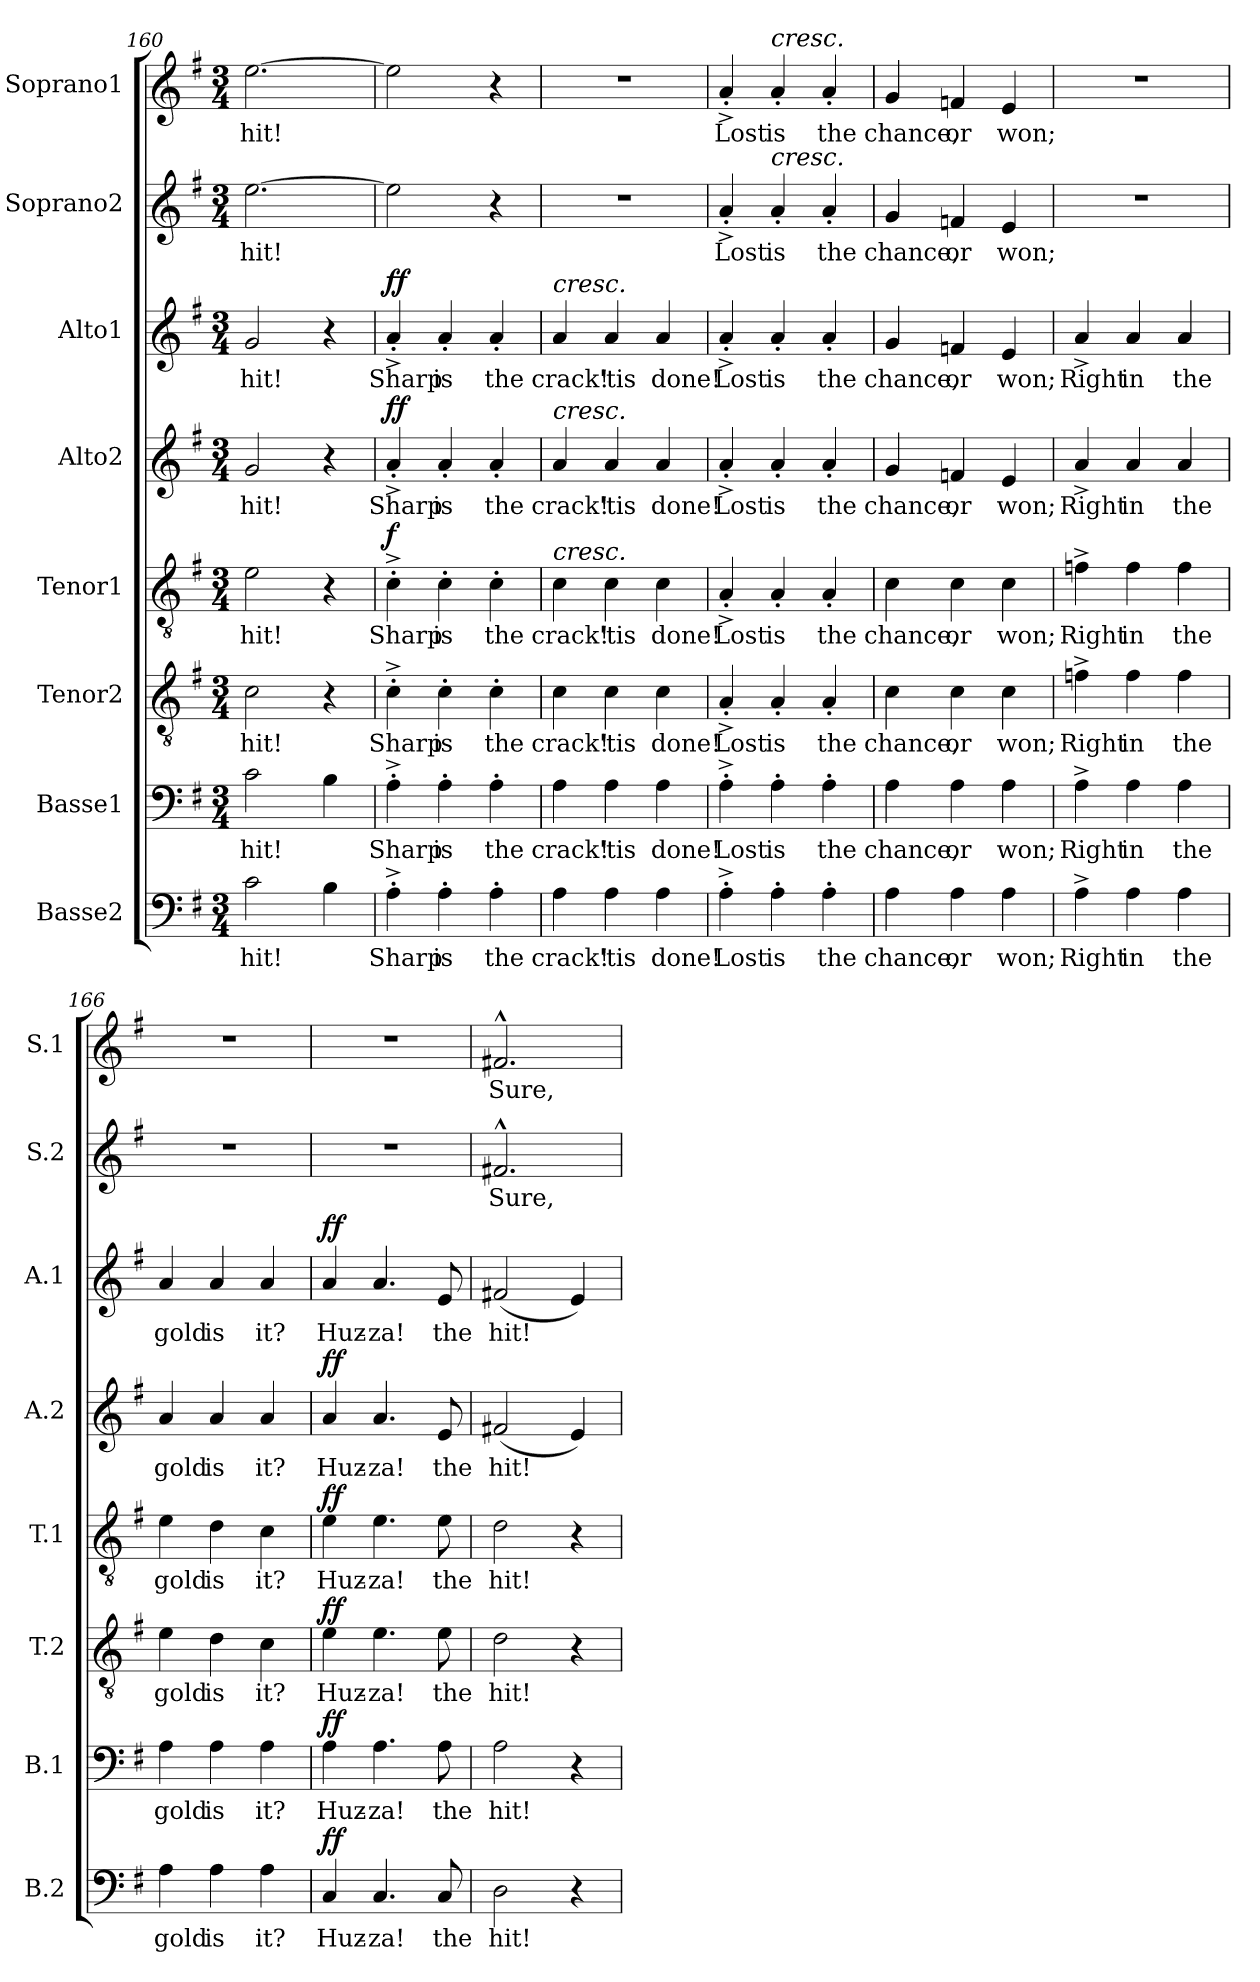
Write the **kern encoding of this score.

**kern	**text	**dynam	**kern	**text	**dynam	**kern	**text	**dynam	**kern	**text	**dynam	**kern	**text	**dynam	**kern	**text	**dynam	**kern	**text	**kern	**text
*part8	*part8	*part8	*part7	*part7	*part7	*part6	*part6	*part6	*part5	*part5	*part5	*part4	*part4	*part4	*part3	*part3	*part3	*part2	*part2	*part1	*part1
*staff8	*staff8	*staff8	*staff7	*staff7	*staff7	*staff6	*staff6	*staff6	*staff5	*staff5	*staff5	*staff4	*staff4	*staff4	*staff3	*staff3	*staff3	*staff2	*staff2	*staff1	*staff1
*I"Basse2	*	*	*I"Basse1	*	*	*I"Tenor2	*	*	*I"Tenor1	*	*	*I"Alto2	*	*	*I"Alto1	*	*	*I"Soprano2	*	*I"Soprano1	*
*I'B.2	*	*	*I'B.1	*	*	*I'T.2	*	*	*I'T.1	*	*	*I'A.2	*	*	*I'A.1	*	*	*I'S.2	*	*I'S.1	*
*clefF4	*	*	*clefF4	*	*	*clefGv2	*	*	*clefGv2	*	*	*clefG2	*	*	*clefG2	*	*	*clefG2	*	*clefG2	*
*k[f#]	*	*	*k[f#]	*	*	*k[f#]	*	*	*k[f#]	*	*	*k[f#]	*	*	*k[f#]	*	*	*k[f#]	*	*k[f#]	*
*M3/4	*	*	*M3/4	*	*	*M3/4	*	*	*M3/4	*	*	*M3/4	*	*	*M3/4	*	*	*M3/4	*	*M3/4	*
=160	=160	=160	=160	=160	=160	=160	=160	=160	=160	=160	=160	=160	=160	=160	=160	=160	=160	=160	=160	=160	=160
!	!LO:LY:b	!	!	!LO:LY:b	!	!	!LO:LY:b	!	!	!LO:LY:b	!	!	!LO:LY:b	!	!	!LO:LY:b	!	!	!LO:LY:b	!	!LO:LY:b
2c\	hit!	.	2c\	hit!	.	2c\	hit!	.	2e\	hit!	.	2g/	hit!	.	2g/	hit!	.	[2.ee\	hit!	[2.ee\	hit!
4B\	.	.	4B\	.	.	4r	.	.	4r	.	.	4r	.	.	4r	.	.	.	.	.	.
=161	=161	=161	=161	=161	=161	=161	=161	=161	=161	=161	=161	=161	=161	=161	=161	=161	=161	=161	=161	=161	=161
!	!LO:LY:b	!	!	!LO:LY:b	!	!	!LO:LY:b	!	!	!LO:LY:b	!LO:DY:a	!	!LO:LY:b	!LO:DY:a	!	!LO:LY:b	!LO:DY:a	!	!	!	!
4A'^\	Sharp	.	4A'^\	Sharp	.	4c'^\	Sharp	.	4c'^\	Sharp	f	4a'^/	Sharp	ff	4a'^/	Sharp	ff	2ee\]	.	2ee\]	.
!	!LO:LY:b	!	!	!LO:LY:b	!	!	!LO:LY:b	!	!	!LO:LY:b	!	!	!LO:LY:b	!	!	!LO:LY:b	!	!	!	!	!
4A'\	is	.	4A'\	is	.	4c'\	is	.	4c'\	is	.	4a'/	is	.	4a'/	is	.	.	.	.	.
!	!LO:LY:b	!	!	!LO:LY:b	!	!	!LO:LY:b	!	!	!LO:LY:b	!	!	!LO:LY:b	!	!	!LO:LY:b	!	!	!	!	!
4A'\	the	.	4A'\	the	.	4c'\	the	.	4c'\	the	.	4a'/	the	.	4a'/	the	.	4r	.	4r	.
=162	=162	=162	=162	=162	=162	=162	=162	=162	=162	=162	=162	=162	=162	=162	=162	=162	=162	=162	=162	=162	=162
!	!	!	!	!	!	!	!	!	!	!	!	!	!	!	!LO:TX:a:i:t=cresc.	!	!	!	!	!	!
!	!	!	!	!	!	!	!	!	!	!	!	!LO:TX:a:i:t=cresc.	!	!	!	!	!	!	!	!	!
!	!	!	!	!	!	!	!	!	!LO:TX:a:i:t=cresc.	!	!	!	!	!	!	!	!	!	!	!	!
!	!LO:LY:b	!	!	!LO:LY:b	!	!	!LO:LY:b	!	!	!LO:LY:b	!	!	!LO:LY:b	!	!	!LO:LY:b	!	!	!	!	!
4A\	crack!	.	4A\	crack!	.	4c\	crack!	.	4c\	crack!	.	4a/	crack!	.	4a/	crack!	.	2.r	.	2.r	.
!	!LO:LY:b	!	!	!LO:LY:b	!	!	!LO:LY:b	!	!	!LO:LY:b	!	!	!LO:LY:b	!	!	!LO:LY:b	!	!	!	!	!
4A\	'tis	.	4A\	'tis	.	4c\	'tis	.	4c\	'tis	.	4a/	'tis	.	4a/	'tis	.	.	.	.	.
!	!LO:LY:b	!	!	!LO:LY:b	!	!	!LO:LY:b	!	!	!LO:LY:b	!	!	!LO:LY:b	!	!	!LO:LY:b	!	!	!	!	!
4A\	done!	.	4A\	done!	.	4c\	done!	.	4c\	done!	.	4a/	done!	.	4a/	done!	.	.	.	.	.
=163	=163	=163	=163	=163	=163	=163	=163	=163	=163	=163	=163	=163	=163	=163	=163	=163	=163	=163	=163	=163	=163
!	!LO:LY:b	!	!	!LO:LY:b	!	!	!LO:LY:b	!	!	!LO:LY:b	!	!	!LO:LY:b	!	!	!LO:LY:b	!	!	!LO:LY:b	!	!LO:LY:b
4A'^\	Lost	.	4A'^\	Lost	.	4A'^/	Lost	.	4A'^/	Lost	.	4a'^/	Lost	.	4a'^/	Lost	.	4a'^/	Lost	4a'^/	Lost
!	!	!	!	!	!	!	!	!	!	!	!	!	!	!	!	!	!	!	!	!LO:TX:a:i:t=cresc.	!
!	!	!	!	!	!	!	!	!	!	!	!	!	!	!	!	!	!	!LO:TX:a:i:t=cresc.	!	!	!
!	!LO:LY:b	!	!	!LO:LY:b	!	!	!LO:LY:b	!	!	!LO:LY:b	!	!	!LO:LY:b	!	!	!LO:LY:b	!	!	!LO:LY:b	!	!LO:LY:b
4A'\	is	.	4A'\	is	.	4A'/	is	.	4A'/	is	.	4a'/	is	.	4a'/	is	.	4a'/	is	4a'/	is
!	!LO:LY:b	!	!	!LO:LY:b	!	!	!LO:LY:b	!	!	!LO:LY:b	!	!	!LO:LY:b	!	!	!LO:LY:b	!	!	!LO:LY:b	!	!LO:LY:b
4A'\	the	.	4A'\	the	.	4A'/	the	.	4A'/	the	.	4a'/	the	.	4a'/	the	.	4a'/	the	4a'/	the
=164	=164	=164	=164	=164	=164	=164	=164	=164	=164	=164	=164	=164	=164	=164	=164	=164	=164	=164	=164	=164	=164
!	!LO:LY:b	!	!	!LO:LY:b	!	!	!LO:LY:b	!	!	!LO:LY:b	!	!	!LO:LY:b	!	!	!LO:LY:b	!	!	!LO:LY:b	!	!LO:LY:b
4A\	chance,	.	4A\	chance,	.	4c\	chance,	.	4c\	chance,	.	4g/	chance,	.	4g/	chance,	.	4g/	chance,	4g/	chance,
!	!LO:LY:b	!	!	!LO:LY:b	!	!	!LO:LY:b	!	!	!LO:LY:b	!	!	!LO:LY:b	!	!	!LO:LY:b	!	!	!LO:LY:b	!	!LO:LY:b
4A\	or	.	4A\	or	.	4c\	or	.	4c\	or	.	4fn/	or	.	4fn/	or	.	4fn/	or	4fn/	or
!	!LO:LY:b	!	!	!LO:LY:b	!	!	!LO:LY:b	!	!	!LO:LY:b	!	!	!LO:LY:b	!	!	!LO:LY:b	!	!	!LO:LY:b	!	!LO:LY:b
4A\	won;	.	4A\	won;	.	4c\	won;	.	4c\	won;	.	4e/	won;	.	4e/	won;	.	4e/	won;	4e/	won;
=165	=165	=165	=165	=165	=165	=165	=165	=165	=165	=165	=165	=165	=165	=165	=165	=165	=165	=165	=165	=165	=165
!	!LO:LY:b	!	!	!LO:LY:b	!	!	!LO:LY:b	!	!	!LO:LY:b	!	!	!LO:LY:b	!	!	!LO:LY:b	!	!	!	!	!
4A^\	Right	.	4A^\	Right	.	4fn^\	Right	.	4fn^\	Right	.	4a^/	Right	.	4a^/	Right	.	2.r	.	2.r	.
!	!LO:LY:b	!	!	!LO:LY:b	!	!	!LO:LY:b	!	!	!LO:LY:b	!	!	!LO:LY:b	!	!	!LO:LY:b	!	!	!	!	!
4A\	in	.	4A\	in	.	4f\	in	.	4f\	in	.	4a/	in	.	4a/	in	.	.	.	.	.
!	!LO:LY:b	!	!	!LO:LY:b	!	!	!LO:LY:b	!	!	!LO:LY:b	!	!	!LO:LY:b	!	!	!LO:LY:b	!	!	!	!	!
4A\	the	.	4A\	the	.	4f\	the	.	4f\	the	.	4a/	the	.	4a/	the	.	.	.	.	.
=166	=166	=166	=166	=166	=166	=166	=166	=166	=166	=166	=166	=166	=166	=166	=166	=166	=166	=166	=166	=166	=166
!	!LO:LY:b	!	!	!LO:LY:b	!	!	!LO:LY:b	!	!	!LO:LY:b	!	!	!LO:LY:b	!	!	!LO:LY:b	!	!	!	!	!
4A\	gold	.	4A\	gold	.	4e\	gold	.	4e\	gold	.	4a/	gold	.	4a/	gold	.	2.r	.	2.r	.
!	!LO:LY:b	!	!	!LO:LY:b	!	!	!LO:LY:b	!	!	!LO:LY:b	!	!	!LO:LY:b	!	!	!LO:LY:b	!	!	!	!	!
4A\	is	.	4A\	is	.	4d\	is	.	4d\	is	.	4a/	is	.	4a/	is	.	.	.	.	.
!	!LO:LY:b	!	!	!LO:LY:b	!	!	!LO:LY:b	!	!	!LO:LY:b	!	!	!LO:LY:b	!	!	!LO:LY:b	!	!	!	!	!
4A\	it?	.	4A\	it?	.	4c\	it?	.	4c\	it?	.	4a/	it?	.	4a/	it?	.	.	.	.	.
=167	=167	=167	=167	=167	=167	=167	=167	=167	=167	=167	=167	=167	=167	=167	=167	=167	=167	=167	=167	=167	=167
!	!LO:LY:b	!LO:DY:a	!	!LO:LY:b	!LO:DY:a	!	!LO:LY:b	!LO:DY:a	!	!LO:LY:b	!LO:DY:a	!	!LO:LY:b	!LO:DY:a	!	!LO:LY:b	!LO:DY:a	!	!	!	!
4C/	Huz-	ff	4A\	Huz-	ff	4e\	Huz-	ff	4e\	Huz-	ff	4a/	Huz-	ff	4a/	Huz-	ff	2.r	.	2.r	.
!	!LO:LY:b	!	!	!LO:LY:b	!	!	!LO:LY:b	!	!	!LO:LY:b	!	!	!LO:LY:b	!	!	!LO:LY:b	!	!	!	!	!
4.C/	-za!	.	4.A\	-za!	.	4.e\	-za!	.	4.e\	-za!	.	4.a/	-za!	.	4.a/	-za!	.	.	.	.	.
!	!LO:LY:b	!	!	!LO:LY:b	!	!	!LO:LY:b	!	!	!LO:LY:b	!	!	!LO:LY:b	!	!	!LO:LY:b	!	!	!	!	!
8C/	the	.	8A\	the	.	8e\	the	.	8e\	the	.	8e/	the	.	8e/	the	.	.	.	.	.
=168	=168	=168	=168	=168	=168	=168	=168	=168	=168	=168	=168	=168	=168	=168	=168	=168	=168	=168	=168	=168	=168
!	!LO:LY:b	!	!	!LO:LY:b	!	!	!LO:LY:b	!	!	!LO:LY:b	!	!	!LO:LY:b	!	!	!LO:LY:b	!	!	!LO:LY:b	!	!LO:LY:b
2D\	hit!	.	2A\	hit!	.	2d\	hit!	.	2d\	hit!	.	(2f#X/	hit!	.	(2f#X/	hit!	.	2.f#X^^/	Sure,	2.f#X^^/	Sure,
4r	.	.	4r	.	.	4r	.	.	4r	.	.	4e/)	.	.	4e/)	.	.	.	.	.	.
=	=	=	=	=	=	=	=	=	=	=	=	=	=	=	=	=	=	=	=	=	=
*-	*-	*-	*-	*-	*-	*-	*-	*-	*-	*-	*-	*-	*-	*-	*-	*-	*-	*-	*-	*-	*-
